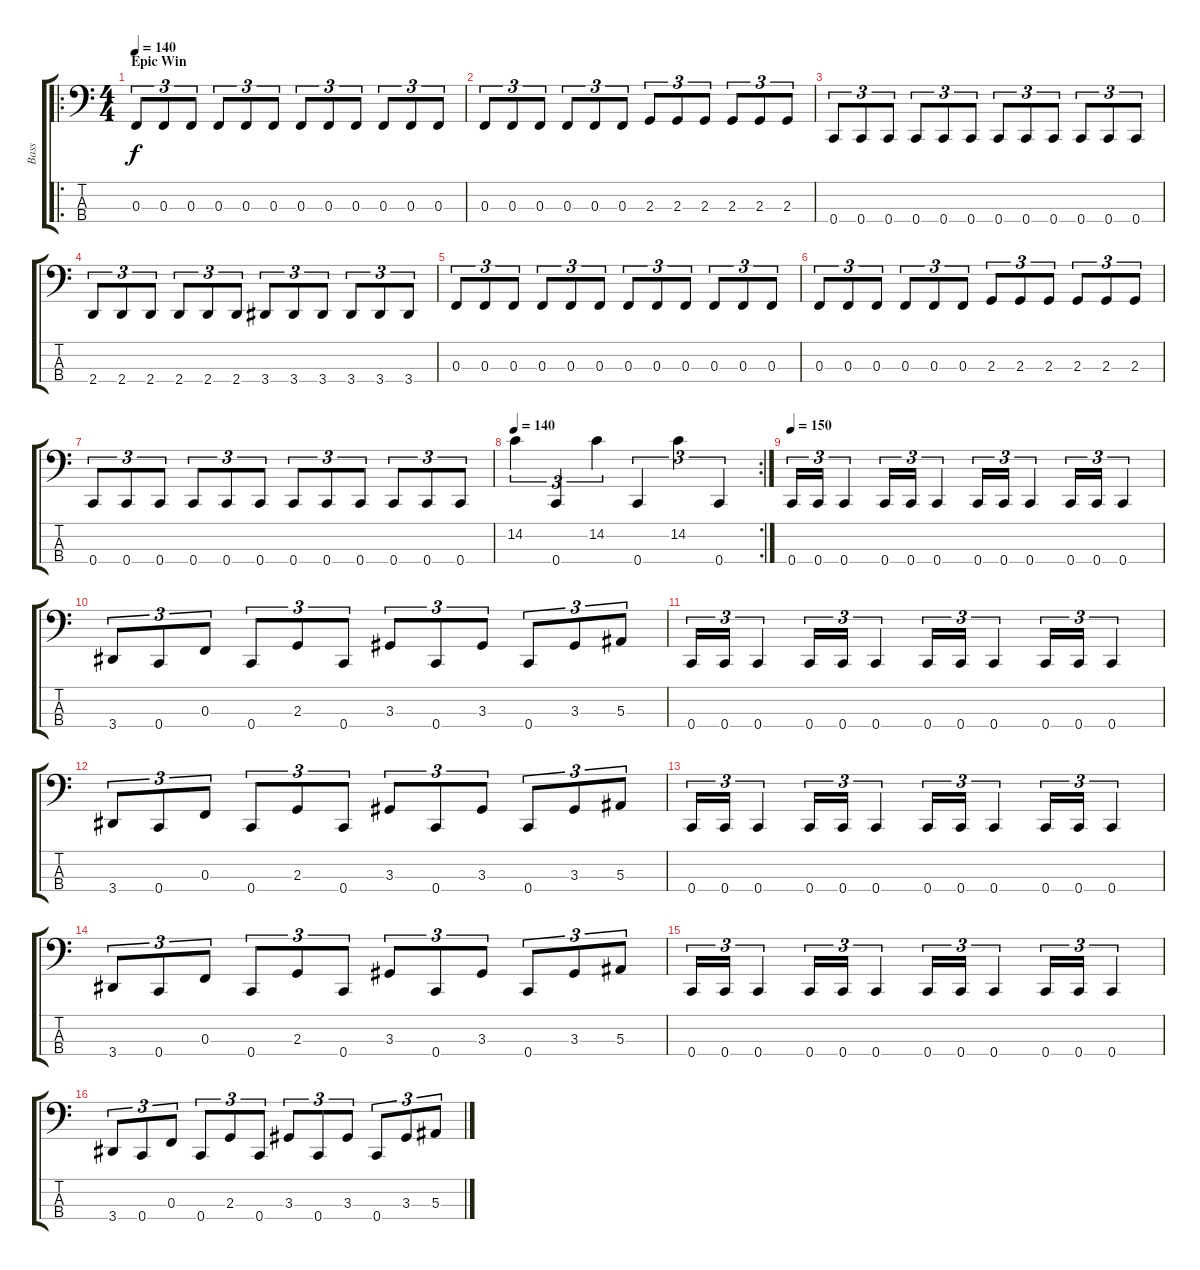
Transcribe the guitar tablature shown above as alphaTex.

\track ("Bass" "Bass") {instrument electricbassfinger}
\staff {score tabs}
\tuning (Eb2 Bb1 F1 C1) {hide}
\ro
\ts (4 4)
\section ("" "Epic Win")
\tempo 140
\clef f4
\ks c
0.3.8{tu (3 2) dy f} 0.3.8{tu (3 2)} 0.3.8{tu (3 2)} 0.3.8{tu (3 2)} 0.3.8{tu (3 2)} 0.3.8{tu (3 2)} 0.3.8{tu (3 2)} 0.3.8{tu (3 2)} 0.3.8{tu (3 2)} 0.3.8{tu (3 2)} 0.3.8{tu (3 2)} 0.3.8{tu (3 2)} |
0.3.8{tu (3 2)} 0.3.8{tu (3 2)} 0.3.8{tu (3 2)} 0.3.8{tu (3 2)} 0.3.8{tu (3 2)} 0.3.8{tu (3 2)} 2.3.8{tu (3 2)} 2.3.8{tu (3 2)} 2.3.8{tu (3 2)} 2.3.8{tu (3 2)} 2.3.8{tu (3 2)} 2.3.8{tu (3 2)} |
0.4.8{tu (3 2)} 0.4.8{tu (3 2)} 0.4.8{tu (3 2)} 0.4.8{tu (3 2)} 0.4.8{tu (3 2)} 0.4.8{tu (3 2)} 0.4.8{tu (3 2)} 0.4.8{tu (3 2)} 0.4.8{tu (3 2)} 0.4.8{tu (3 2)} 0.4.8{tu (3 2)} 0.4.8{tu (3 2)} |
2.4.8{tu (3 2)} 2.4.8{tu (3 2)} 2.4.8{tu (3 2)} 2.4.8{tu (3 2)} 2.4.8{tu (3 2)} 2.4.8{tu (3 2)} 3.4.8{tu (3 2)} 3.4.8{tu (3 2)} 3.4.8{tu (3 2)} 3.4.8{tu (3 2)} 3.4.8{tu (3 2)} 3.4.8{tu (3 2)} |
0.3.8{tu (3 2)} 0.3.8{tu (3 2)} 0.3.8{tu (3 2)} 0.3.8{tu (3 2)} 0.3.8{tu (3 2)} 0.3.8{tu (3 2)} 0.3.8{tu (3 2)} 0.3.8{tu (3 2)} 0.3.8{tu (3 2)} 0.3.8{tu (3 2)} 0.3.8{tu (3 2)} 0.3.8{tu (3 2)} |
0.3.8{tu (3 2)} 0.3.8{tu (3 2)} 0.3.8{tu (3 2)} 0.3.8{tu (3 2)} 0.3.8{tu (3 2)} 0.3.8{tu (3 2)} 2.3.8{tu (3 2)} 2.3.8{tu (3 2)} 2.3.8{tu (3 2)} 2.3.8{tu (3 2)} 2.3.8{tu (3 2)} 2.3.8{tu (3 2)} |
0.4.8{tu (3 2)} 0.4.8{tu (3 2)} 0.4.8{tu (3 2)} 0.4.8{tu (3 2)} 0.4.8{tu (3 2)} 0.4.8{tu (3 2)} 0.4.8{tu (3 2)} 0.4.8{tu (3 2)} 0.4.8{tu (3 2)} 0.4.8{tu (3 2)} 0.4.8{tu (3 2)} 0.4.8{tu (3 2)} |
\rc 2
\tempo 140
14.2.4{tu (3 2)} 0.4.4{tu (3 2)} 14.2.4{tu (3 2)} 0.4.4{tu (3 2)} 14.2.4{tu (3 2)} 0.4.4{tu (3 2)} |
\tempo 150
0.4.16{tu (3 2)} 0.4.16{tu (3 2)} 0.4.4{tu (3 2)} 0.4.16{tu (3 2)} 0.4.16{tu (3 2)} 0.4.4{tu (3 2)} 0.4.16{tu (3 2)} 0.4.16{tu (3 2)} 0.4.4{tu (3 2)} 0.4.16{tu (3 2)} 0.4.16{tu (3 2)} 0.4.4{tu (3 2)} |
3.4.8{tu (3 2)} 0.4.8{tu (3 2)} 0.3.8{tu (3 2)} 0.4.8{tu (3 2)} 2.3.8{tu (3 2)} 0.4.8{tu (3 2)} 3.3.8{tu (3 2)} 0.4.8{tu (3 2)} 3.3.8{tu (3 2)} 0.4.8{tu (3 2)} 3.3.8{tu (3 2)} 5.3.8{tu (3 2)} |
0.4.16{tu (3 2)} 0.4.16{tu (3 2)} 0.4.4{tu (3 2)} 0.4.16{tu (3 2)} 0.4.16{tu (3 2)} 0.4.4{tu (3 2)} 0.4.16{tu (3 2)} 0.4.16{tu (3 2)} 0.4.4{tu (3 2)} 0.4.16{tu (3 2)} 0.4.16{tu (3 2)} 0.4.4{tu (3 2)} |
3.4.8{tu (3 2)} 0.4.8{tu (3 2)} 0.3.8{tu (3 2)} 0.4.8{tu (3 2)} 2.3.8{tu (3 2)} 0.4.8{tu (3 2)} 3.3.8{tu (3 2)} 0.4.8{tu (3 2)} 3.3.8{tu (3 2)} 0.4.8{tu (3 2)} 3.3.8{tu (3 2)} 5.3.8{tu (3 2)} |
0.4.16{tu (3 2)} 0.4.16{tu (3 2)} 0.4.4{tu (3 2)} 0.4.16{tu (3 2)} 0.4.16{tu (3 2)} 0.4.4{tu (3 2)} 0.4.16{tu (3 2)} 0.4.16{tu (3 2)} 0.4.4{tu (3 2)} 0.4.16{tu (3 2)} 0.4.16{tu (3 2)} 0.4.4{tu (3 2)} |
3.4.8{tu (3 2)} 0.4.8{tu (3 2)} 0.3.8{tu (3 2)} 0.4.8{tu (3 2)} 2.3.8{tu (3 2)} 0.4.8{tu (3 2)} 3.3.8{tu (3 2)} 0.4.8{tu (3 2)} 3.3.8{tu (3 2)} 0.4.8{tu (3 2)} 3.3.8{tu (3 2)} 5.3.8{tu (3 2)} |
0.4.16{tu (3 2)} 0.4.16{tu (3 2)} 0.4.4{tu (3 2)} 0.4.16{tu (3 2)} 0.4.16{tu (3 2)} 0.4.4{tu (3 2)} 0.4.16{tu (3 2)} 0.4.16{tu (3 2)} 0.4.4{tu (3 2)} 0.4.16{tu (3 2)} 0.4.16{tu (3 2)} 0.4.4{tu (3 2)} |
3.4.8{tu (3 2)} 0.4.8{tu (3 2)} 0.3.8{tu (3 2)} 0.4.8{tu (3 2)} 2.3.8{tu (3 2)} 0.4.8{tu (3 2)} 3.3.8{tu (3 2)} 0.4.8{tu (3 2)} 3.3.8{tu (3 2)} 0.4.8{tu (3 2)} 3.3.8{tu (3 2)} 5.3.8{tu (3 2)}
